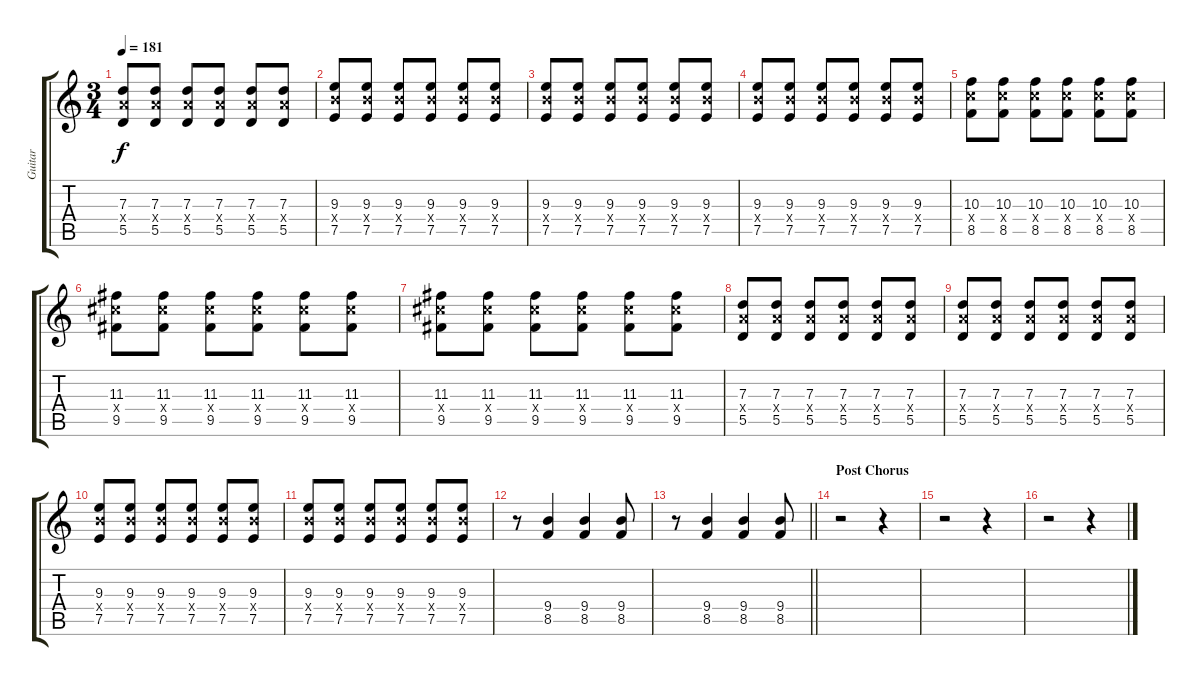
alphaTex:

\track ("Guitar" "Guitar") {instrument distortionguitar}
\staff {score tabs}
\tuning (E4 B3 G3 D3 A2 D2) {hide}
\ts (3 4)
\tempo 181
\clef g2
\ks c
(7.3 7.4{x} 5.5).8{dy f} (7.3 7.4{x} 5.5).8 (7.3 7.4{x} 5.5).8 (7.3 7.4{x} 5.5).8 (7.3 7.4{x} 5.5).8 (7.3 7.4{x} 5.5).8 |
(9.3 9.4{x} 7.5).8 (9.3 9.4{x} 7.5).8 (9.3 9.4{x} 7.5).8 (9.3 9.4{x} 7.5).8 (9.3 9.4{x} 7.5).8 (9.3 9.4{x} 7.5).8 |
(9.3 9.4{x} 7.5).8 (9.3 9.4{x} 7.5).8 (9.3 9.4{x} 7.5).8 (9.3 9.4{x} 7.5).8 (9.3 9.4{x} 7.5).8 (9.3 9.4{x} 7.5).8 |
(9.3 9.4{x} 7.5).8 (9.3 9.4{x} 7.5).8 (9.3 9.4{x} 7.5).8 (9.3 9.4{x} 7.5).8 (9.3 9.4{x} 7.5).8 (9.3 9.4{x} 7.5).8 |
(10.3 10.4{x} 8.5).8 (10.3 10.4{x} 8.5).8 (10.3 10.4{x} 8.5).8 (10.3 10.4{x} 8.5).8 (10.3 10.4{x} 8.5).8 (10.3 10.4{x} 8.5).8 |
(11.3 11.4{x} 9.5).8 (11.3 11.4{x} 9.5).8 (11.3 11.4{x} 9.5).8 (11.3 11.4{x} 9.5).8 (11.3 11.4{x} 9.5).8 (11.3 11.4{x} 9.5).8 |
(11.3 11.4{x} 9.5).8 (11.3 11.4{x} 9.5).8 (11.3 11.4{x} 9.5).8 (11.3 11.4{x} 9.5).8 (11.3 11.4{x} 9.5).8 (11.3 11.4{x} 9.5).8 |
(7.3 7.4{x} 5.5).8 (7.3 7.4{x} 5.5).8 (7.3 7.4{x} 5.5).8 (7.3 7.4{x} 5.5).8 (7.3 7.4{x} 5.5).8 (7.3 7.4{x} 5.5).8 |
(7.3 7.4{x} 5.5).8 (7.3 7.4{x} 5.5).8 (7.3 7.4{x} 5.5).8 (7.3 7.4{x} 5.5).8 (7.3 7.4{x} 5.5).8 (7.3 7.4{x} 5.5).8 |
(9.3 9.4{x} 7.5).8 (9.3 9.4{x} 7.5).8 (9.3 9.4{x} 7.5).8 (9.3 9.4{x} 7.5).8 (9.3 9.4{x} 7.5).8 (9.3 9.4{x} 7.5).8 |
(9.3 9.4{x} 7.5).8 (9.3 9.4{x} 7.5).8 (9.3 9.4{x} 7.5).8 (9.3 9.4{x} 7.5).8 (9.3 9.4{x} 7.5).8 (9.3 9.4{x} 7.5).8 |
r.8 (9.4 8.5).4 (9.4 8.5).4 (9.4 8.5).8 |
\barLineRight lightlight
r.8 (9.4 8.5).4 (9.4 8.5).4 (9.4 8.5).8 |
\section ("" "Post Chorus")
r.2 r.4 |
r.2 r.4 |
r.2 r.4
